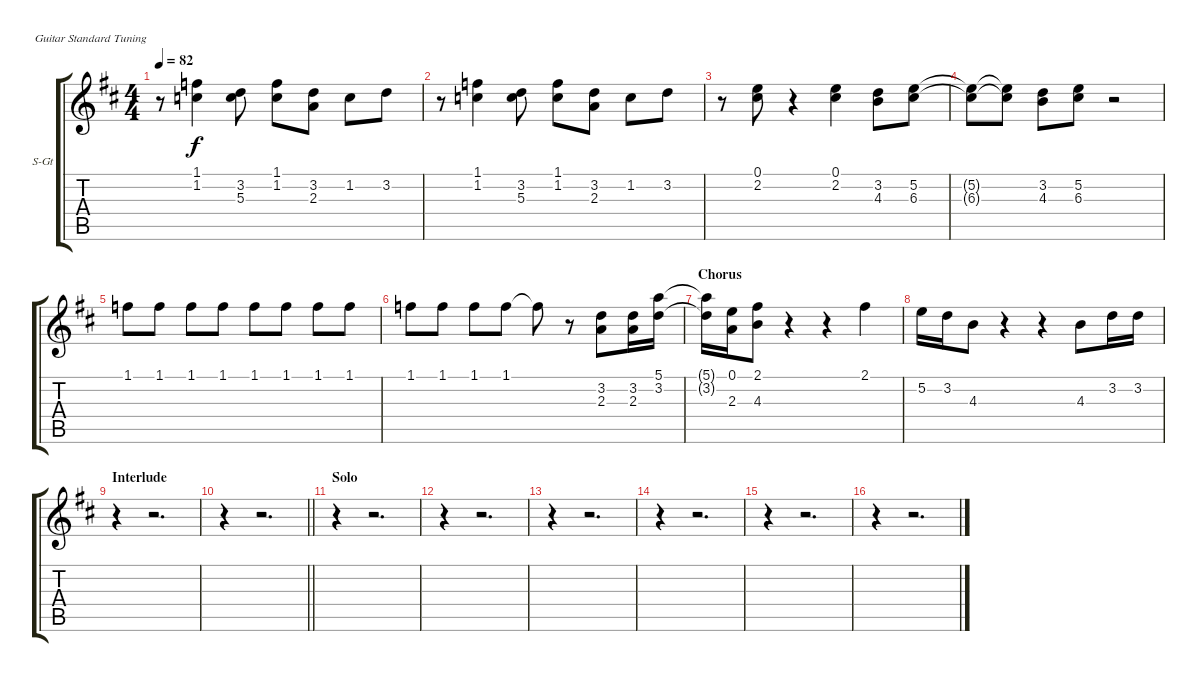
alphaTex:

\bracketExtendMode groupsimilarinstruments
\firstSystemTrackNameOrientation horizontal
\otherSystemsTrackNameOrientation horizontal
\track ("Track 1" "S-Gt") {instrument tenorsax}
\staff {score tabs}
\tuning (E4 B3 G3 D3 A2 E2)
\displaytranspose 12
\ts (4 4)
\tempo 82
\clef g2
\ks d
r.8{dy f} (1.1 1.2).4 (3.2 5.3).8 (1.1 1.2).8 (3.2 2.3).8 1.2.8 3.2.8 |
r.8 (1.1 1.2).4 (3.2 5.3).8 (1.1 1.2).8 (3.2 2.3).8 1.2.8 3.2.8 |
r.8 (0.1 2.2).8 r.4 (0.1 2.2).4 (3.2 4.3).8 (5.2 6.3).8 |
(5.2{t} 6.3{t}).8 (5.2{t} 6.3{t}).8 (3.2 4.3).8 (5.2 6.3).8 r.2 |
1.1.8 1.1.8 1.1.8 1.1.8 1.1.8 1.1.8 1.1.8 1.1.8 |
1.1.8 1.1.8 1.1.8 1.1.8 1.1{t}.8 r.8 (3.2 2.3).8 (3.2 2.3).16 (5.1 3.2).16 |
\section ("" "Chorus")
(5.1{t} 3.2{t}).16 (0.1 2.3).16 (2.1 4.3).8 r.4 r.4 2.1.4 |
5.2.16 3.2.16 4.3.8 r.4 r.4 4.3.8 3.2.16 3.2.16 |
\section ("" "Interlude")
r.4 r.2{d} |
\barLineRight lightlight
r.4 r.2{d} |
\section ("" "Solo")
r.4 r.2{d} |
r.4 r.2{d} |
r.4 r.2{d} |
r.4 r.2{d} |
r.4 r.2{d} |
r.4 r.2{d}
